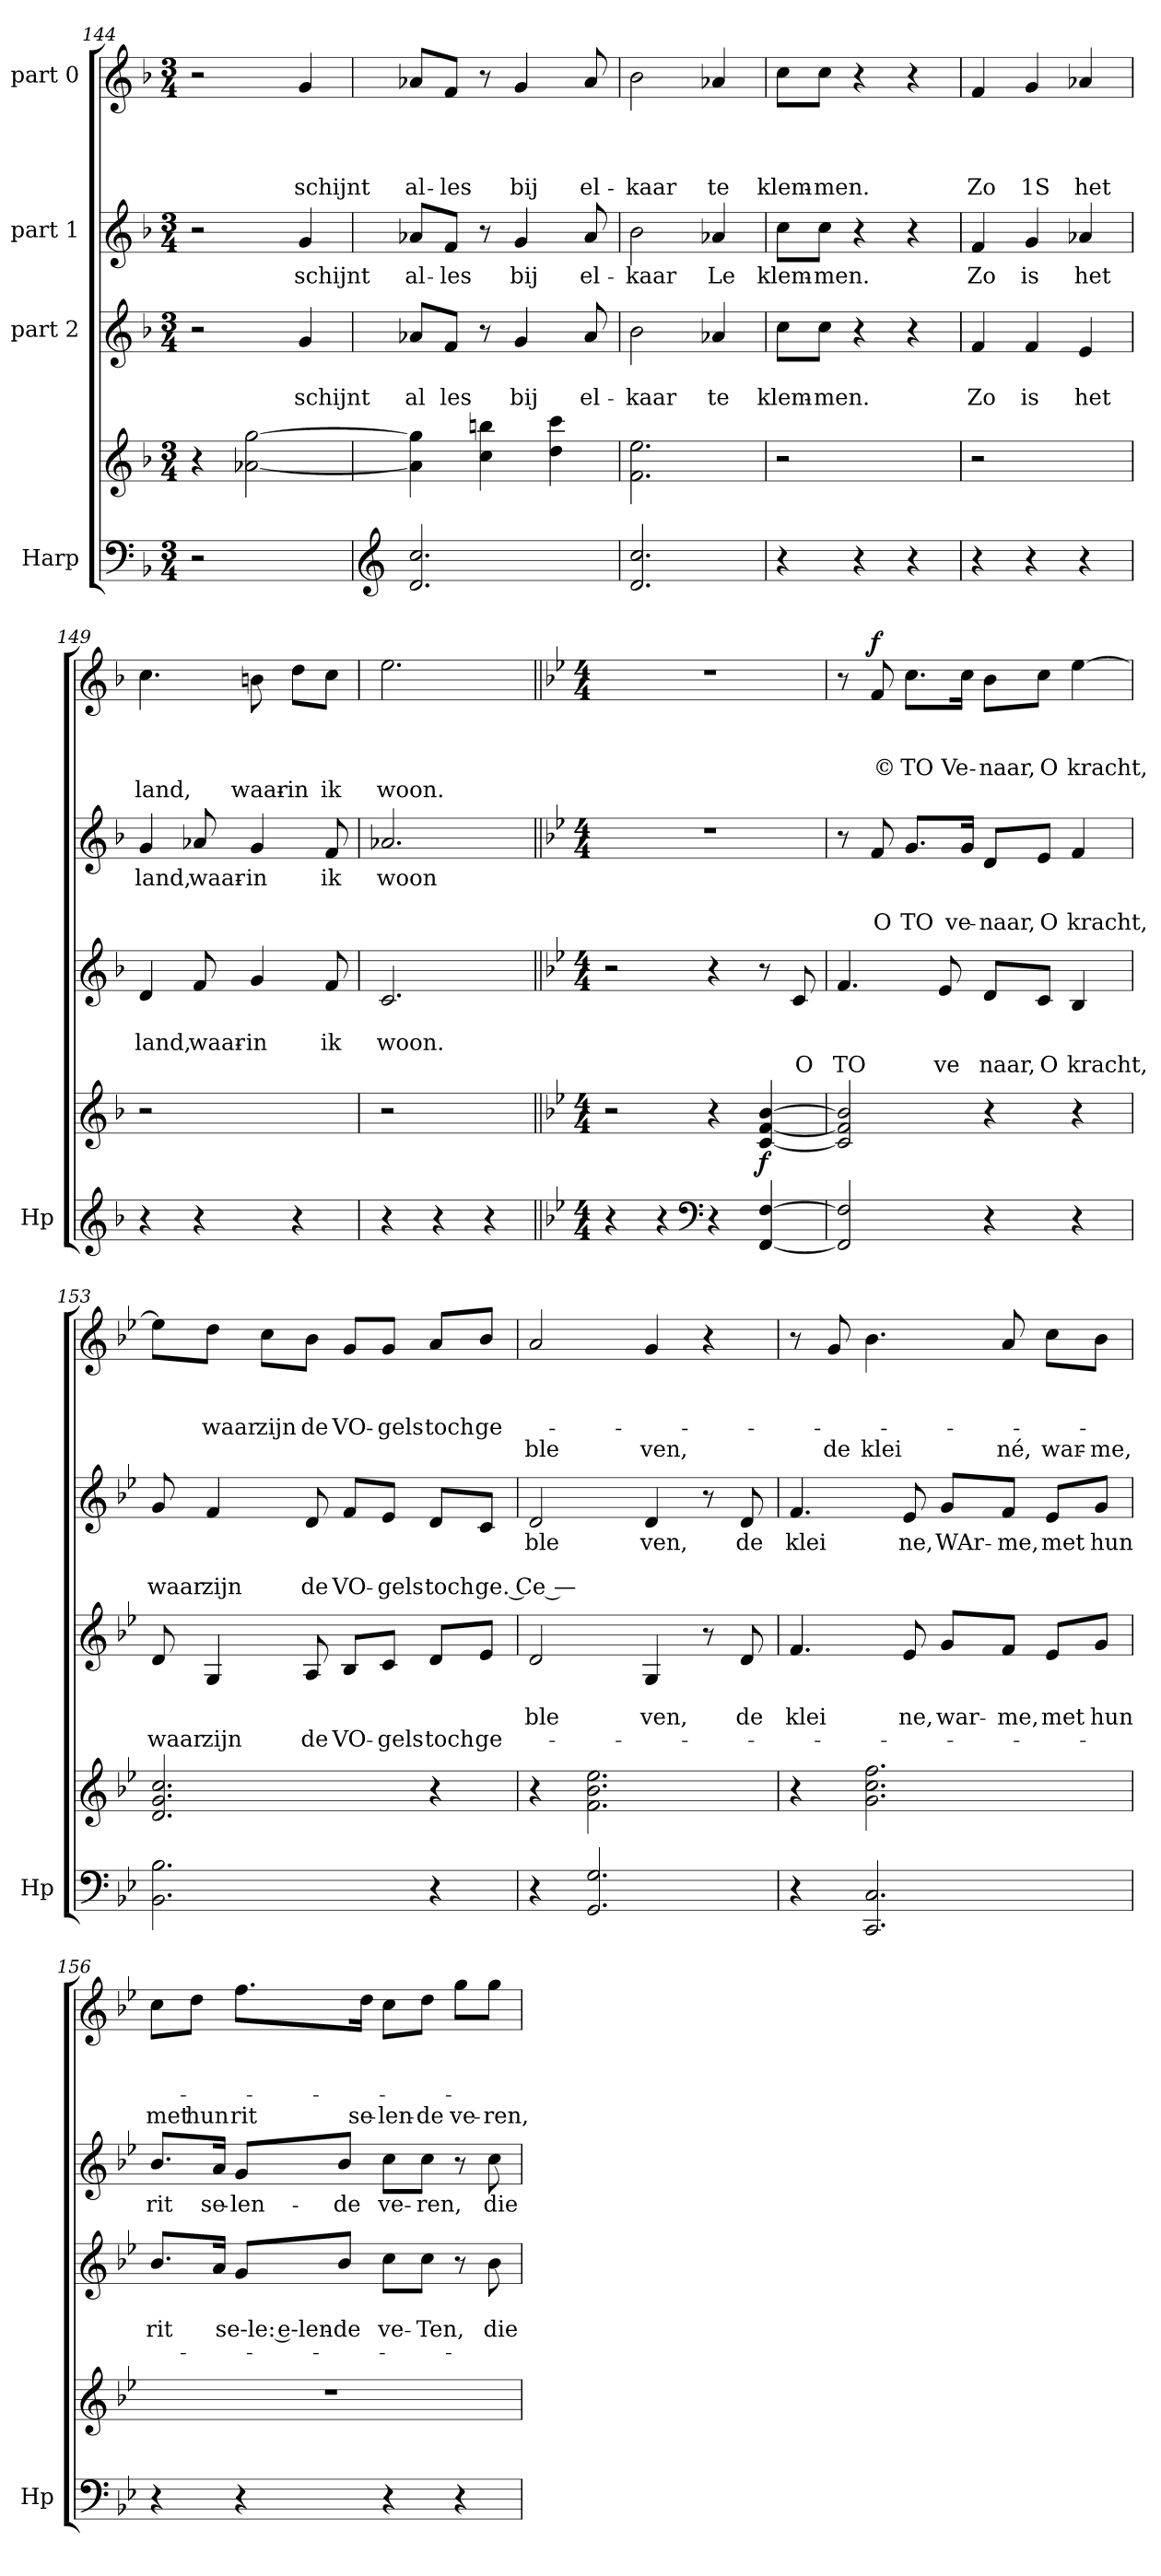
**kern	**kern	**dynam	**kern	**text	**text	**text	**kern	**text	**text	**text	**kern	**text	**text	**text	**text	**dynam
*part4	*part4	*part4	*part3	*part3	*part3	*part3	*part2	*part2	*part2	*part2	*part1	*part1	*part1	*part1	*part1	*part1
*staff5	*staff4	*staff4/5	*staff3	*staff3	*staff3	*staff3	*staff2	*staff2	*staff2	*staff2	*staff1	*staff1	*staff1	*staff1	*staff1	*staff1
*I"Harp	*	*	*I"part 2	*	*	*	*I"part 1	*	*	*	*I"part 0	*	*	*	*	*
*I'Hp	*	*	*	*	*	*	*	*	*	*	*	*	*	*	*	*
*clefF4	*clefG2	*	*clefG2	*	*	*	*clefG2	*	*	*	*clefG2	*	*	*	*	*
*k[b-]	*k[b-]	*	*k[b-]	*	*	*	*k[b-]	*	*	*	*k[b-]	*	*	*	*	*
*M3/4	*M3/4	*	*M3/4	*	*	*	*M3/4	*	*	*	*M3/4	*	*	*	*	*
=144	=144	=144	=144	=144	=144	=144	=144	=144	=144	=144	=144	=144	=144	=144	=144	=144
2r	4r	.	2r	.	.	.	2r	.	.	.	2r	.	.	.	.	.
.	[2a-X\ [2gg\	.	.	.	.	.	.	.	.	.	.	.	.	.	.	.
!	!	!	!	!	!LO:LY:b	!	!	!LO:LY:b	!	!	!	!	!	!	!LO:LY:b	!
4ryy	.	.	4g/	.	schijnt	.	4g/	schijnt	.	.	4g/	.	.	.	schijnt	.
=145	=145	=145	=145	=145	=145	=145	=145	=145	=145	=145	=145	=145	=145	=145	=145	=145
*clefG2	*	*	*	*	*	*	*	*	*	*	*	*	*	*	*	*
!	!	!	!	!	!LO:LY:b	!	!	!LO:LY:b	!	!	!	!	!	!	!LO:LY:b	!
2.d/ 2.cc/	4a-\] 4gg\]	.	8a-X/L	.	al	.	8a-X/L	al-	.	.	8a-X/L	.	.	.	al-	.
!	!	!	!	!	!LO:LY:b	!	!	!LO:LY:b	!	!	!	!	!	!	!LO:LY:b	!
.	.	.	8f/J	.	les	.	8f/J	les	.	.	8f/J	.	.	.	les	.
.	4cc\ 4bbn\	.	8r	.	.	.	8r	.	.	.	8r	.	.	.	.	.
!	!	!	!	!	!LO:LY:b	!	!	!LO:LY:b	!	!	!	!	!	!	!LO:LY:b	!
.	.	.	4g/	.	bij	.	4g/	bij	.	.	4g/	.	.	.	bij	.
.	4dd\ 4ccc\	.	.	.	.	.	.	.	.	.	.	.	.	.	.	.
!	!	!	!	!	!LO:LY:b	!	!	!LO:LY:b	!	!	!	!	!	!	!LO:LY:b	!
.	.	.	8a-/	.	el-	.	8a-/	el-	.	.	8a-/	.	.	.	el-	.
!!LO:PB:g=z
=146	=146	=146	=146	=146	=146	=146	=146	=146	=146	=146	=146	=146	=146	=146	=146	=146
!	!	!	!	!	!LO:LY:b	!	!	!LO:LY:b	!	!	!	!	!	!	!LO:LY:b	!
2.d/ 2.cc/	2.f\ 2.ee\	.	2b-\	.	kaar	.	2b-\	kaar	.	.	2b-\	.	.	.	kaar	.
!	!	!	!	!	!LO:LY:b	!	!	!LO:LY:b	!	!	!	!	!	!	!LO:LY:b	!
.	.	.	4a-X/	.	te	.	4a-X/	Le	.	.	4a-X/	.	.	.	te	.
=147	=147	=147	=147	=147	=147	=147	=147	=147	=147	=147	=147	=147	=147	=147	=147	=147
!	!	!	!	!	!LO:LY:b	!	!	!LO:LY:b	!	!	!	!	!	!	!LO:LY:b	!
4r	2r	.	8cc\L	.	klem-	.	8cc\L	klem-	.	.	8cc\L	.	.	.	klem-	.
!	!	!	!	!	!LO:LY:b	!	!	!LO:LY:b	!	!	!	!	!	!	!LO:LY:b	!
.	.	.	8cc\J	.	men.	.	8cc\J	men.	.	.	8cc\J	.	.	.	men.	.
4r	.	.	4r	.	.	.	4r	.	.	.	4r	.	.	.	.	.
4r	4ryy	.	4r	.	.	.	4r	.	.	.	4r	.	.	.	.	.
=148	=148	=148	=148	=148	=148	=148	=148	=148	=148	=148	=148	=148	=148	=148	=148	=148
!	!	!	!	!	!LO:LY:b	!	!	!LO:LY:b	!	!	!	!	!	!	!LO:LY:b	!
4r	2r	.	4f/	.	Zo	.	4f/	Zo	.	.	4f/	.	.	.	Zo	.
!	!	!	!	!	!LO:LY:b	!	!	!LO:LY:b	!	!	!	!	!	!	!LO:LY:b	!
4r	.	.	4f/	.	is	.	4g/	is	.	.	4g/	.	.	.	1S	.
!	!	!	!	!	!LO:LY:b	!	!	!LO:LY:b	!	!	!	!	!	!	!LO:LY:b	!
4r	4ryy	.	4e/	.	het	.	4a-X/	het	.	.	4a-X/	.	.	.	het	.
=149	=149	=149	=149	=149	=149	=149	=149	=149	=149	=149	=149	=149	=149	=149	=149	=149
!	!	!	!	!	!LO:LY:b	!	!	!LO:LY:b	!	!	!	!	!	!	!LO:LY:b	!
4r	2r	.	4d/	.	land,	.	4g/	land,	.	.	4.cc\	.	.	.	land,	.
!	!	!	!	!	!LO:LY:b	!	!	!LO:LY:b	!	!	!	!	!	!	!	!
4r	.	.	8f/	.	waar-	.	8a-X/	waar-	.	.	.	.	.	.	.	.
!	!	!	!	!	!LO:LY:b	!	!	!LO:LY:b	!	!	!	!	!	!	!LO:LY:b	!
.	.	.	4g/	.	in	.	4g/	in	.	.	8bn\	.	.	.	waar-	.
!	!	!	!	!	!	!	!	!	!	!	!	!	!	!	!LO:LY:b	!
4r	4ryy	.	.	.	.	.	.	.	.	.	8dd\L	.	.	.	in	.
!	!	!	!	!	!LO:LY:b	!	!	!LO:LY:b	!	!	!	!	!	!	!LO:LY:b	!
.	.	.	8f/	.	ik	.	8f/	ik	.	.	8cc\J	.	.	.	ik	.
=150	=150	=150	=150	=150	=150	=150	=150	=150	=150	=150	=150	=150	=150	=150	=150	=150
!	!	!	!	!	!LO:LY:b	!	!	!LO:LY:b	!	!	!	!	!	!	!LO:LY:b	!
4r	2r	.	2.c/	.	woon.	.	2.a-X/	woon	.	.	2.ee\	.	.	.	woon.	.
4r	.	.	.	.	.	.	.	.	.	.	.	.	.	.	.	.
4r	4ryy	.	.	.	.	.	.	.	.	.	.	.	.	.	.	.
!!LO:LB:g=z
=151||	=151||	=151||	=151||	=151||	=151||	=151||	=151||	=151||	=151||	=151||	=151||	=151||	=151||	=151||	=151||	=151||
*k[b-e-]	*k[b-e-]	*	*k[b-e-]	*	*	*	*k[b-e-]	*	*	*	*k[b-e-]	*	*	*	*	*
*M4/4	*M4/4	*	*M4/4	*	*	*	*M4/4	*	*	*	*M4/4	*	*	*	*	*
4r	2r	.	2r	.	.	.	1r	.	.	.	1r	.	.	.	.	.
4r	.	.	.	.	.	.	.	.	.	.	.	.	.	.	.	.
*clefF4	*	*	*	*	*	*	*	*	*	*	*	*	*	*	*	*
4r	4r	.	4r	.	.	.	.	.	.	.	.	.	.	.	.	.
!	!	!LO:DY:b	!	!	!	!	!	!	!	!	!	!	!	!	!	!
[4FF/ [4F/	[4c/ [4f/ [4b-/	f	8r	.	.	.	.	.	.	.	.	.	.	.	.	.
!	!	!	!	!	!	!LO:LY:b	!	!	!	!	!	!	!	!	!	!
.	.	.	8c/	.	.	O	.	.	.	.	.	.	.	.	.	.
=152	=152	=152	=152	=152	=152	=152	=152	=152	=152	=152	=152	=152	=152	=152	=152	=152
!	!	!	!	!	!	!LO:LY:b	!	!	!	!	!	!	!	!	!	!
2FF/] 2F/]	2c/] 2f/] 2b-/]	.	4.f/	.	.	TO	8r	.	.	.	8r	.	.	.	.	.
!	!	!	!	!	!	!	!	!	!	!LO:LY:b	!	!	!	!LO:LY:b	!	!LO:DY:b
.	.	.	.	.	.	.	8f/	.	.	O	8f/	.	.	©	.	f
!	!	!	!	!	!	!	!	!	!	!LO:LY:b	!	!	!	!LO:LY:b	!	!
.	.	.	.	.	.	.	8.g/L	.	.	TO	8.cc\L	.	.	TO	.	.
!	!	!	!	!	!	!LO:LY:b	!	!	!	!	!	!	!	!	!	!
.	.	.	8e-/	.	.	ve	.	.	.	.	.	.	.	.	.	.
!	!	!	!	!	!	!	!	!	!	!LO:LY:b	!	!	!	!LO:LY:b	!	!
.	.	.	.	.	.	.	16g/Jk	.	.	ve-	16cc\Jk	.	.	Ve-	.	.
!	!	!	!	!	!	!LO:LY:b	!	!	!	!LO:LY:b	!	!	!	!LO:LY:b	!	!
4r	4r	.	8d/L	.	.	naar,	8d/L	.	.	naar,	8b-\L	.	.	naar,	.	.
!	!	!	!	!	!	!LO:LY:b	!	!	!	!LO:LY:b	!	!	!	!LO:LY:b	!	!
.	.	.	8c/J	.	.	O	8e-/J	.	.	O	8cc\J	.	.	O	.	.
!	!	!	!	!	!	!LO:LY:b	!	!	!	!LO:LY:b	!	!	!	!LO:LY:b	!	!
4r	4r	.	4B-/	.	.	kracht,	4f/	.	.	kracht,	[4ee-\	.	.	kracht,	.	.
=153	=153	=153	=153	=153	=153	=153	=153	=153	=153	=153	=153	=153	=153	=153	=153	=153
!	!	!	!	!	!	!LO:LY:b	!	!	!	!LO:LY:b	!	!	!	!	!	!
2.BB-\ 2.B-\	2.d/ 2.g/ 2.cc/	.	8d/	.	.	waar	8g/	.	.	waar	8ee-\L]	.	.	.	.	.
!	!	!	!	!	!	!LO:LY:b	!	!	!	!LO:LY:b	!	!	!	!LO:LY:b	!	!
.	.	.	4G/	.	.	zijn	4f/	.	.	zijn	8dd\J	.	.	waar	.	.
!	!	!	!	!	!	!	!	!	!	!	!	!	!	!LO:LY:b	!	!
.	.	.	.	.	.	.	.	.	.	.	8cc\L	.	.	zijn	.	.
!	!	!	!	!	!	!LO:LY:b	!	!	!	!LO:LY:b	!	!	!	!LO:LY:b	!	!
.	.	.	8A/	.	.	de	8d/	.	.	de	8b-\J	.	.	de	.	.
!	!	!	!	!	!	!LO:LY:b	!	!	!	!LO:LY:b	!	!	!	!LO:LY:b	!	!
.	.	.	8B-/L	.	.	VO-	8f/L	.	.	VO-	8g/L	.	.	VO-	.	.
!	!	!	!	!	!	!LO:LY:b	!	!	!	!LO:LY:b	!	!	!	!LO:LY:b	!	!
.	.	.	8c/J	.	.	gels	8e-/J	.	.	gels	8g/J	.	.	gels	.	.
!	!	!	!	!	!	!LO:LY:b	!	!	!	!LO:LY:b	!	!	!	!LO:LY:b	!	!
4r	4r	.	8d/L	.	.	toch	8d/L	.	.	toch	8a/L	.	.	toch	.	.
!	!	!	!	!	!	!LO:LY:b	!	!	!	!LO:LY:b	!	!	!	!LO:LY:b	!	!
.	.	.	8e-/J	.	.	ge -	8c/J	.	.	ge. Ce —	8b-/J	.	.	ge -	.	.
!!LO:PB:g=z
=154	=154	=154	=154	=154	=154	=154	=154	=154	=154	=154	=154	=154	=154	=154	=154	=154
!	!	!	!	!	!LO:LY:b	!	!	!LO:LY:b	!	!	!	!	!	!	!LO:LY:b	!
4r	4r	.	2d/	.	ble	.	2d/	ble	.	.	2a/	.	.	.	ble	.
2.GG/ 2.G/	2.f\ 2.b-\ 2.ee-\	.	.	.	.	.	.	.	.	.	.	.	.	.	.	.
!	!	!	!	!	!LO:LY:b	!	!	!LO:LY:b	!	!	!	!	!	!	!LO:LY:b	!
.	.	.	4G/	.	ven,	.	4d/	ven,	.	.	4g/	.	.	.	ven,	.
.	.	.	8r	.	.	.	8r	.	.	.	4r	.	.	.	.	.
!	!	!	!	!	!LO:LY:b	!	!	!LO:LY:b	!	!	!	!	!	!	!	!
.	.	.	8d/	.	de	.	8d/	de	.	.	.	.	.	.	.	.
=155	=155	=155	=155	=155	=155	=155	=155	=155	=155	=155	=155	=155	=155	=155	=155	=155
!	!	!	!	!	!LO:LY:b	!	!	!LO:LY:b	!	!	!	!	!	!	!	!
4r	4r	.	4.f/	.	klei	.	4.f/	klei	.	.	8r	.	.	.	.	.
!	!	!	!	!	!	!	!	!	!	!	!	!	!	!	!LO:LY:b	!
.	.	.	.	.	.	.	.	.	.	.	8g/	.	.	.	de	.
!	!	!	!	!	!	!	!	!	!	!	!	!	!	!	!LO:LY:b	!
2.CC/ 2.C/	2.g\ 2.cc\ 2.ff\	.	.	.	.	.	.	.	.	.	4.b-\	.	.	.	klei	.
!	!	!	!	!	!LO:LY:b	!	!	!LO:LY:b	!	!	!	!	!	!	!	!
.	.	.	8e-/	.	ne,	.	8e-/	ne,	.	.	.	.	.	.	.	.
!	!	!	!	!	!LO:LY:b	!	!	!LO:LY:b	!	!	!	!	!	!	!	!
.	.	.	8g/L	.	war-	.	8g/L	WAr-	.	.	.	.	.	.	.	.
!	!	!	!	!	!LO:LY:b	!	!	!LO:LY:b	!	!	!	!	!	!	!LO:LY:b	!
.	.	.	8f/J	.	me,	.	8f/J	me,	.	.	8a/	.	.	.	né,	.
!	!	!	!	!	!LO:LY:b	!	!	!LO:LY:b	!	!	!	!	!	!	!LO:LY:b	!
.	.	.	8e-/L	.	met	.	8e-/L	met	.	.	8cc\L	.	.	.	war-	.
!	!	!	!	!	!LO:LY:b	!	!	!LO:LY:b	!	!	!	!	!	!	!LO:LY:b	!
.	.	.	8g/J	.	hun	.	8g/J	hun	.	.	8b-\J	.	.	.	me,	.
=156	=156	=156	=156	=156	=156	=156	=156	=156	=156	=156	=156	=156	=156	=156	=156	=156
!	!	!	!	!	!LO:LY:b	!	!	!LO:LY:b	!	!	!	!	!	!	!LO:LY:b	!
4r	1r	.	8.b-/L	.	rit	.	8.b-/L	rit	.	.	8cc\L	.	.	.	met	.
!	!	!	!	!	!	!	!	!	!	!	!	!	!	!	!LO:LY:b	!
.	.	.	.	.	.	.	.	.	.	.	8dd\J	.	.	.	hun	.
!	!	!	!	!	!	!	!	!LO:LY:b	!	!	!	!	!	!	!	!
.	.	.	16a/Jk	.	.	.	16a/Jk	se-	.	.	.	.	.	.	.	.
!	!	!	!	!	!LO:LY:b	!	!	!LO:LY:b	!	!	!	!	!	!	!LO:LY:b	!
4r	.	.	8g/L	.	se-le: e-len -	.	8g/L	len -	.	.	8.ff\L	.	.	.	rit	.
!	!	!	!	!	!LO:LY:b	!	!	!LO:LY:b	!	!	!	!	!	!	!	!
.	.	.	8b-/J	.	de	.	8b-/J	de	.	.	.	.	.	.	.	.
!	!	!	!	!	!	!	!	!	!	!	!	!	!	!	!LO:LY:b	!
.	.	.	.	.	.	.	.	.	.	.	16dd\Jk	.	.	.	se-	.
!	!	!	!	!	!LO:LY:b	!	!	!LO:LY:b	!	!	!	!	!	!	!LO:LY:b	!
4r	.	.	8cc\L	.	ve-	.	8cc\L	ve-	.	.	8cc\L	.	.	.	-len-	.
!	!	!	!	!	!LO:LY:b	!	!	!LO:LY:b	!	!	!	!	!	!	!LO:LY:b	!
.	.	.	8cc\J	.	Ten,	.	8cc\J	ren,	.	.	8dd\J	.	.	.	de	.
!	!	!	!	!	!	!	!	!	!	!	!	!	!	!	!LO:LY:b	!
4r	.	.	8r	.	.	.	8r	.	.	.	8gg\L	.	.	.	ve-	.
!	!	!	!	!	!LO:LY:b	!	!	!LO:LY:b	!	!	!	!	!	!	!LO:LY:b	!
.	.	.	8b-\	.	die	.	8cc\	die	.	.	8gg\J	.	.	.	ren,	.
=	=	=	=	=	=	=	=	=	=	=	=	=	=	=	=	=
*-	*-	*-	*-	*-	*-	*-	*-	*-	*-	*-	*-	*-	*-	*-	*-	*-
